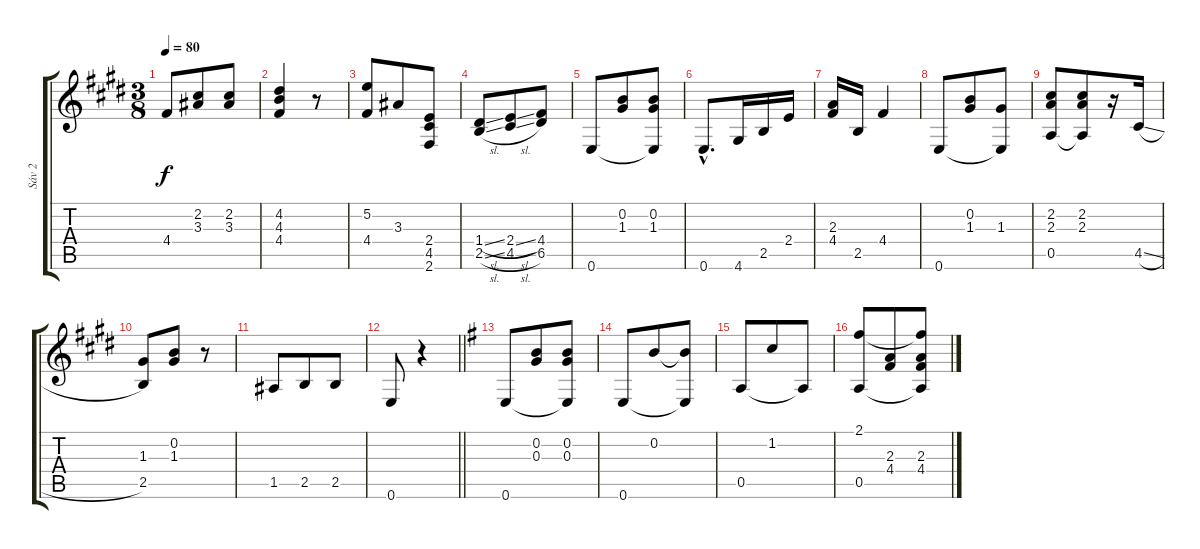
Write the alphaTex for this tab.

\track ("Sáv 2" "Sáv 2") {instrument acousticguitarnylon}
\staff {score tabs}
\tuning (E4 B3 G3 D3 A2 E2) {hide}
\ts (3 8)
\tempo 80
\clef g2
\ks e
4.4.8{dy f} (2.2 3.3).8 (2.2 3.3).8 |
(4.2 4.3 4.4).4 r.8 |
(5.2 4.4).8 3.3.8 (2.4 4.5 2.6).8 |
(1.4{sl} 2.5{sl}).8 (2.4{sl} 4.5{sl}).8 (4.4 6.5).8 |
0.6.8 (0.2 1.3).8 (0.2 1.3 0.6{t}).8 |
0.6{hac}.8{d} 4.6.16 2.5.16 2.4.16 |
(2.3 4.4).16 2.5.16 4.4.4 |
0.6.8 (0.2 1.3).8 (1.3 0.6{t}).8 |
(2.2 2.3 0.5).8 (2.2 2.3 0.5{t}).8 r.16 4.5{sl}.16 |
(1.3 2.5).8 (0.2 1.3).8 r.8 |
1.5.8 2.5.8 2.5.8 |
\barLineRight lightlight
0.6.8 r.4 |
\ks g
0.6.8 (0.2 0.3).8 (0.2 0.3 0.6{t}).8 |
0.6.8 0.2.8 (0.2{t} 0.6{t}).8 |
0.5.8 1.2.8 0.5{t}.8 |
(2.1 0.5).8 (2.3 4.4).8 (2.1{t} 2.3 4.4 0.5{t}).8
